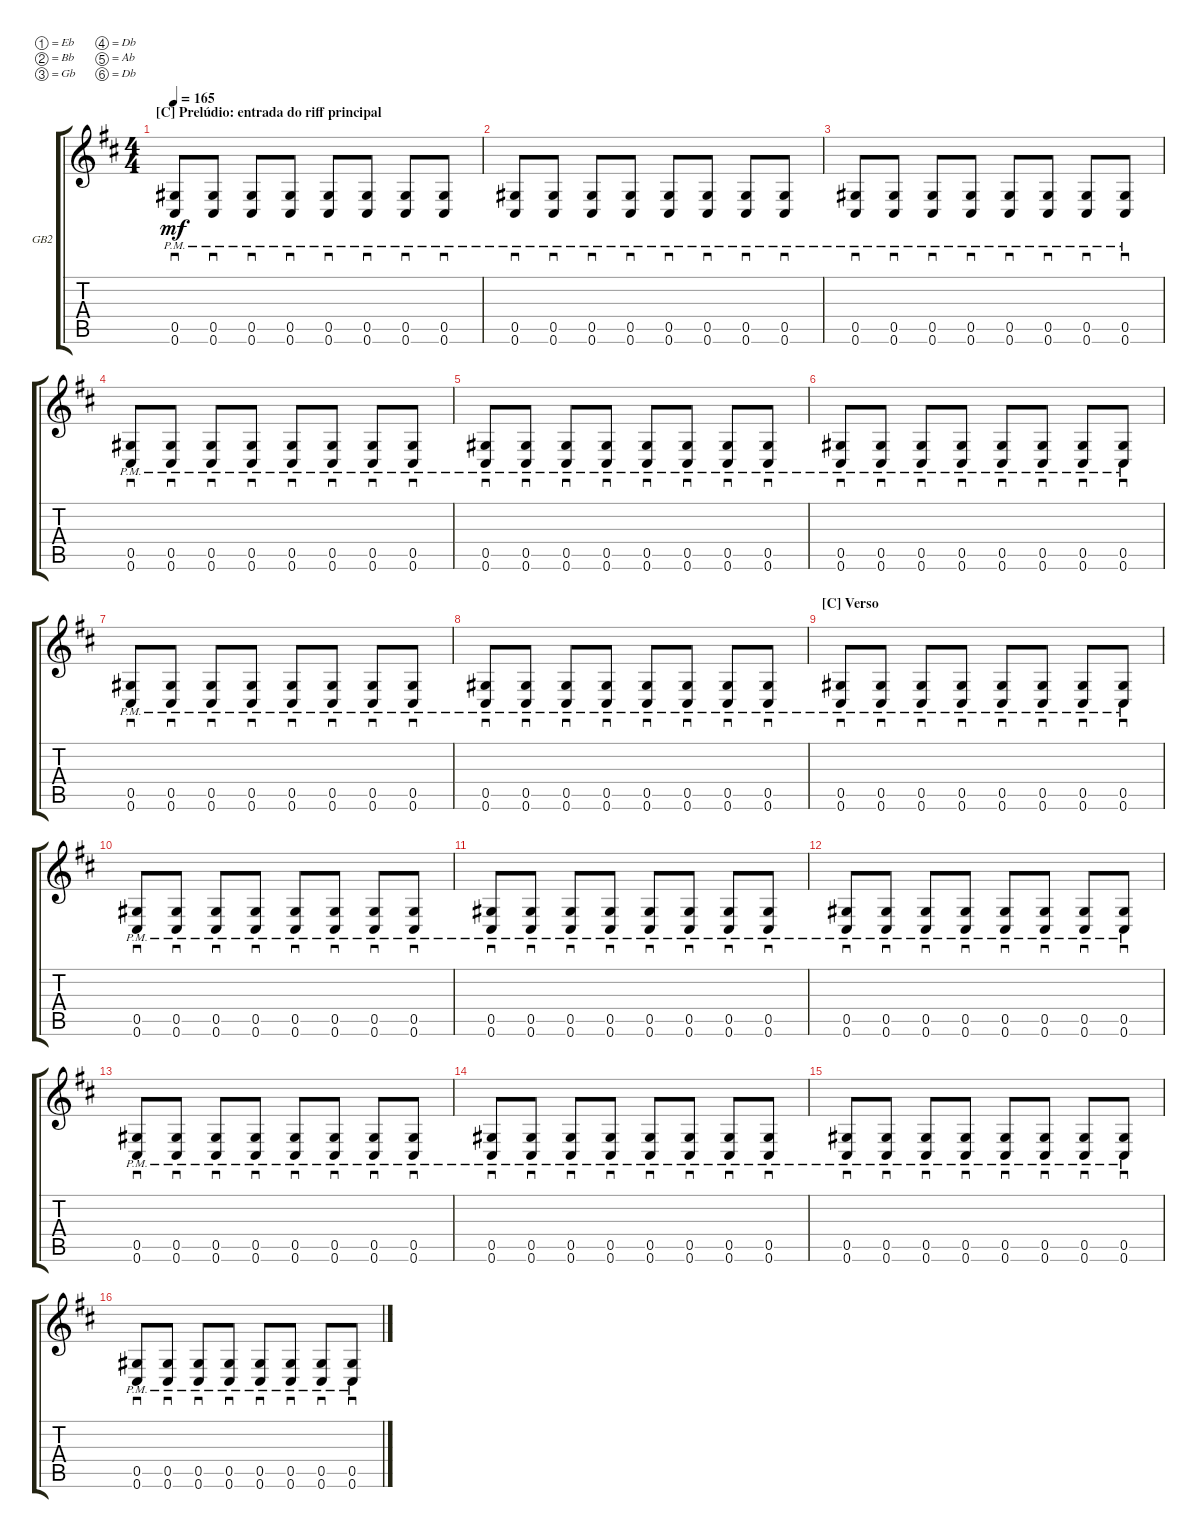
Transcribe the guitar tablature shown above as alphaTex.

\defaultSystemsLayout 4
\bracketExtendMode groupsimilarinstruments
\firstSystemTrackNameOrientation horizontal
\otherSystemsTrackNameOrientation horizontal
\track ("Guitarra 1: Base" "GB2") {multiBarRest instrument distortionguitar}
\staff {score tabs}
\tuning (Eb4 Bb3 Gb3 Db3 Ab2 Db2)
\ts (4 4)
\section ("C" "Prelúdio: entrada do riff principal")
\tempo 165
\clef g2
\ks d
(0.6{pm} 0.5{pm}).8{sd dy mf} (0.6{pm} 0.5{pm}).8{sd} (0.6{pm} 0.5{pm}).8{sd} (0.6{pm} 0.5{pm}).8{sd} (0.6{pm} 0.5{pm}).8{sd} (0.6{pm} 0.5{pm}).8{sd} (0.6{pm} 0.5{pm}).8{sd} (0.6{pm} 0.5{pm}).8{sd} |
(0.6{pm} 0.5{pm}).8{sd} (0.6{pm} 0.5{pm}).8{sd} (0.6{pm} 0.5{pm}).8{sd} (0.6{pm} 0.5{pm}).8{sd} (0.6{pm} 0.5{pm}).8{sd} (0.6{pm} 0.5{pm}).8{sd} (0.6{pm} 0.5{pm}).8{sd} (0.6{pm} 0.5{pm}).8{sd} |
(0.6{pm} 0.5{pm}).8{sd} (0.6{pm} 0.5{pm}).8{sd} (0.6{pm} 0.5{pm}).8{sd} (0.6{pm} 0.5{pm}).8{sd} (0.6{pm} 0.5{pm}).8{sd} (0.6{pm} 0.5{pm}).8{sd} (0.6{pm} 0.5{pm}).8{sd} (0.6{pm} 0.5{pm}).8{sd} |
(0.6{pm} 0.5{pm}).8{sd} (0.6{pm} 0.5{pm}).8{sd} (0.6{pm} 0.5{pm}).8{sd} (0.6{pm} 0.5{pm}).8{sd} (0.6{pm} 0.5{pm}).8{sd} (0.6{pm} 0.5{pm}).8{sd} (0.6{pm} 0.5{pm}).8{sd} (0.6{pm} 0.5{pm}).8{sd} |
(0.6{pm} 0.5{pm}).8{sd} (0.6{pm} 0.5{pm}).8{sd} (0.6{pm} 0.5{pm}).8{sd} (0.6{pm} 0.5{pm}).8{sd} (0.6{pm} 0.5{pm}).8{sd} (0.6{pm} 0.5{pm}).8{sd} (0.6{pm} 0.5{pm}).8{sd} (0.6{pm} 0.5{pm}).8{sd} |
(0.6{pm} 0.5{pm}).8{sd} (0.6{pm} 0.5{pm}).8{sd} (0.6{pm} 0.5{pm}).8{sd} (0.6{pm} 0.5{pm}).8{sd} (0.6{pm} 0.5{pm}).8{sd} (0.6{pm} 0.5{pm}).8{sd} (0.6{pm} 0.5{pm}).8{sd} (0.6{pm} 0.5{pm}).8{sd} |
(0.6{pm} 0.5{pm}).8{sd} (0.6{pm} 0.5{pm}).8{sd} (0.6{pm} 0.5{pm}).8{sd} (0.6{pm} 0.5{pm}).8{sd} (0.6{pm} 0.5{pm}).8{sd} (0.6{pm} 0.5{pm}).8{sd} (0.6{pm} 0.5{pm}).8{sd} (0.6{pm} 0.5{pm}).8{sd} |
(0.6{pm} 0.5{pm}).8{sd} (0.6{pm} 0.5{pm}).8{sd} (0.6{pm} 0.5{pm}).8{sd} (0.6{pm} 0.5{pm}).8{sd} (0.6{pm} 0.5{pm}).8{sd} (0.6{pm} 0.5{pm}).8{sd} (0.6{pm} 0.5{pm}).8{sd} (0.6{pm} 0.5{pm}).8{sd} |
\section ("C" "Verso")
(0.6{pm} 0.5{pm}).8{sd} (0.6{pm} 0.5{pm}).8{sd} (0.6{pm} 0.5{pm}).8{sd} (0.6{pm} 0.5{pm}).8{sd} (0.6{pm} 0.5{pm}).8{sd} (0.6{pm} 0.5{pm}).8{sd} (0.6{pm} 0.5{pm}).8{sd} (0.6{pm} 0.5{pm}).8{sd} |
(0.6{pm} 0.5{pm}).8{sd} (0.6{pm} 0.5{pm}).8{sd} (0.6{pm} 0.5{pm}).8{sd} (0.6{pm} 0.5{pm}).8{sd} (0.6{pm} 0.5{pm}).8{sd} (0.6{pm} 0.5{pm}).8{sd} (0.6{pm} 0.5{pm}).8{sd} (0.6{pm} 0.5{pm}).8{sd} |
(0.6{pm} 0.5{pm}).8{sd} (0.6{pm} 0.5{pm}).8{sd} (0.6{pm} 0.5{pm}).8{sd} (0.6{pm} 0.5{pm}).8{sd} (0.6{pm} 0.5{pm}).8{sd} (0.6{pm} 0.5{pm}).8{sd} (0.6{pm} 0.5{pm}).8{sd} (0.6{pm} 0.5{pm}).8{sd} |
(0.6{pm} 0.5{pm}).8{sd} (0.6{pm} 0.5{pm}).8{sd} (0.6{pm} 0.5{pm}).8{sd} (0.6{pm} 0.5{pm}).8{sd} (0.6{pm} 0.5{pm}).8{sd} (0.6{pm} 0.5{pm}).8{sd} (0.6{pm} 0.5{pm}).8{sd} (0.6{pm} 0.5{pm}).8{sd} |
(0.6{pm} 0.5{pm}).8{sd} (0.6{pm} 0.5{pm}).8{sd} (0.6{pm} 0.5{pm}).8{sd} (0.6{pm} 0.5{pm}).8{sd} (0.6{pm} 0.5{pm}).8{sd} (0.6{pm} 0.5{pm}).8{sd} (0.6{pm} 0.5{pm}).8{sd} (0.6{pm} 0.5{pm}).8{sd} |
(0.6{pm} 0.5{pm}).8{sd} (0.6{pm} 0.5{pm}).8{sd} (0.6{pm} 0.5{pm}).8{sd} (0.6{pm} 0.5{pm}).8{sd} (0.6{pm} 0.5{pm}).8{sd} (0.6{pm} 0.5{pm}).8{sd} (0.6{pm} 0.5{pm}).8{sd} (0.6{pm} 0.5{pm}).8{sd} |
(0.6{pm} 0.5{pm}).8{sd} (0.6{pm} 0.5{pm}).8{sd} (0.6{pm} 0.5{pm}).8{sd} (0.6{pm} 0.5{pm}).8{sd} (0.6{pm} 0.5{pm}).8{sd} (0.6{pm} 0.5{pm}).8{sd} (0.6{pm} 0.5{pm}).8{sd} (0.6{pm} 0.5{pm}).8{sd} |
(0.6{pm} 0.5{pm}).8{sd} (0.6{pm} 0.5{pm}).8{sd} (0.6{pm} 0.5{pm}).8{sd} (0.6{pm} 0.5{pm}).8{sd} (0.6{pm} 0.5{pm}).8{sd} (0.6{pm} 0.5{pm}).8{sd} (0.6{pm} 0.5{pm}).8{sd} (0.6{pm} 0.5{pm}).8{sd}
